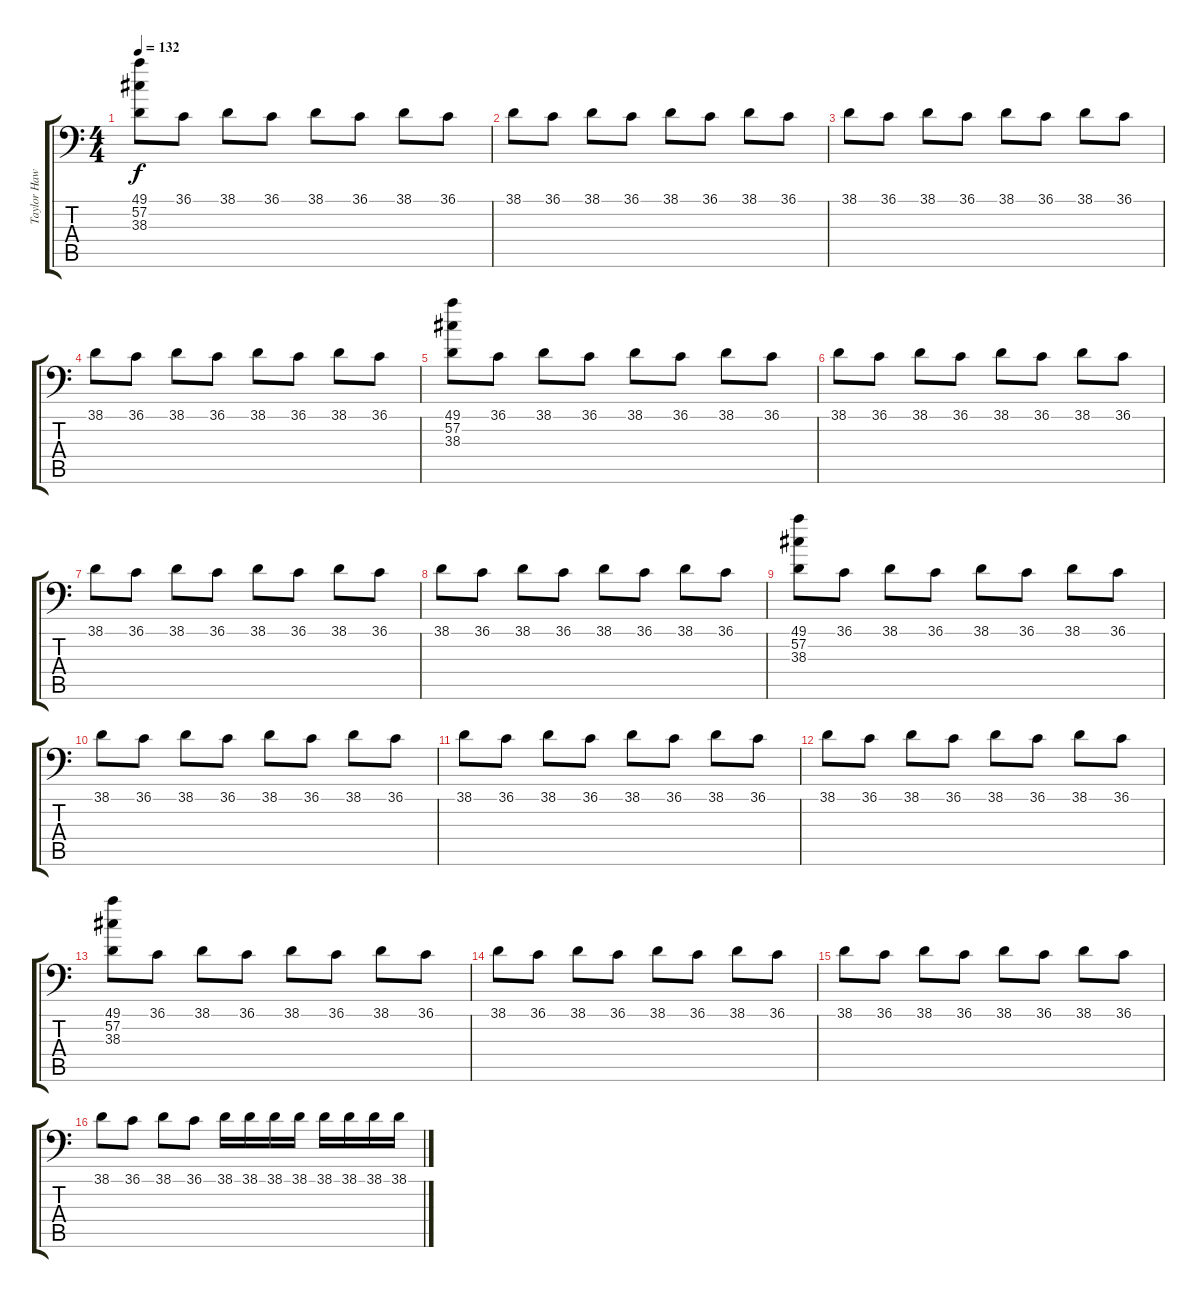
\track ("Taylor Hawkins (Drums)" "Taylor Haw") {instrument acousticgrandpiano}
\staff {score tabs}
\tuning (C-1 C-1 C-1 C-1 C-1 C-1) {hide}
\ts (4 4)
\tempo 132
\clef f4
\ks c
(49.1 57.2 38.3).8{dy f} 36.1.8 38.1.8 36.1.8 38.1.8 36.1.8 38.1.8 36.1.8 |
38.1.8 36.1.8 38.1.8 36.1.8 38.1.8 36.1.8 38.1.8 36.1.8 |
38.1.8 36.1.8 38.1.8 36.1.8 38.1.8 36.1.8 38.1.8 36.1.8 |
38.1.8 36.1.8 38.1.8 36.1.8 38.1.8 36.1.8 38.1.8 36.1.8 |
(49.1 57.2 38.3).8 36.1.8 38.1.8 36.1.8 38.1.8 36.1.8 38.1.8 36.1.8 |
38.1.8 36.1.8 38.1.8 36.1.8 38.1.8 36.1.8 38.1.8 36.1.8 |
38.1.8 36.1.8 38.1.8 36.1.8 38.1.8 36.1.8 38.1.8 36.1.8 |
38.1.8 36.1.8 38.1.8 36.1.8 38.1.8 36.1.8 38.1.8 36.1.8 |
(49.1 57.2 38.3).8 36.1.8 38.1.8 36.1.8 38.1.8 36.1.8 38.1.8 36.1.8 |
38.1.8 36.1.8 38.1.8 36.1.8 38.1.8 36.1.8 38.1.8 36.1.8 |
38.1.8 36.1.8 38.1.8 36.1.8 38.1.8 36.1.8 38.1.8 36.1.8 |
38.1.8 36.1.8 38.1.8 36.1.8 38.1.8 36.1.8 38.1.8 36.1.8 |
(49.1 57.2 38.3).8 36.1.8 38.1.8 36.1.8 38.1.8 36.1.8 38.1.8 36.1.8 |
38.1.8 36.1.8 38.1.8 36.1.8 38.1.8 36.1.8 38.1.8 36.1.8 |
38.1.8 36.1.8 38.1.8 36.1.8 38.1.8 36.1.8 38.1.8 36.1.8 |
38.1.8 36.1.8 38.1.8 36.1.8 38.1.16 38.1.16 38.1.16 38.1.16 38.1.16 38.1.16 38.1.16 38.1.16
